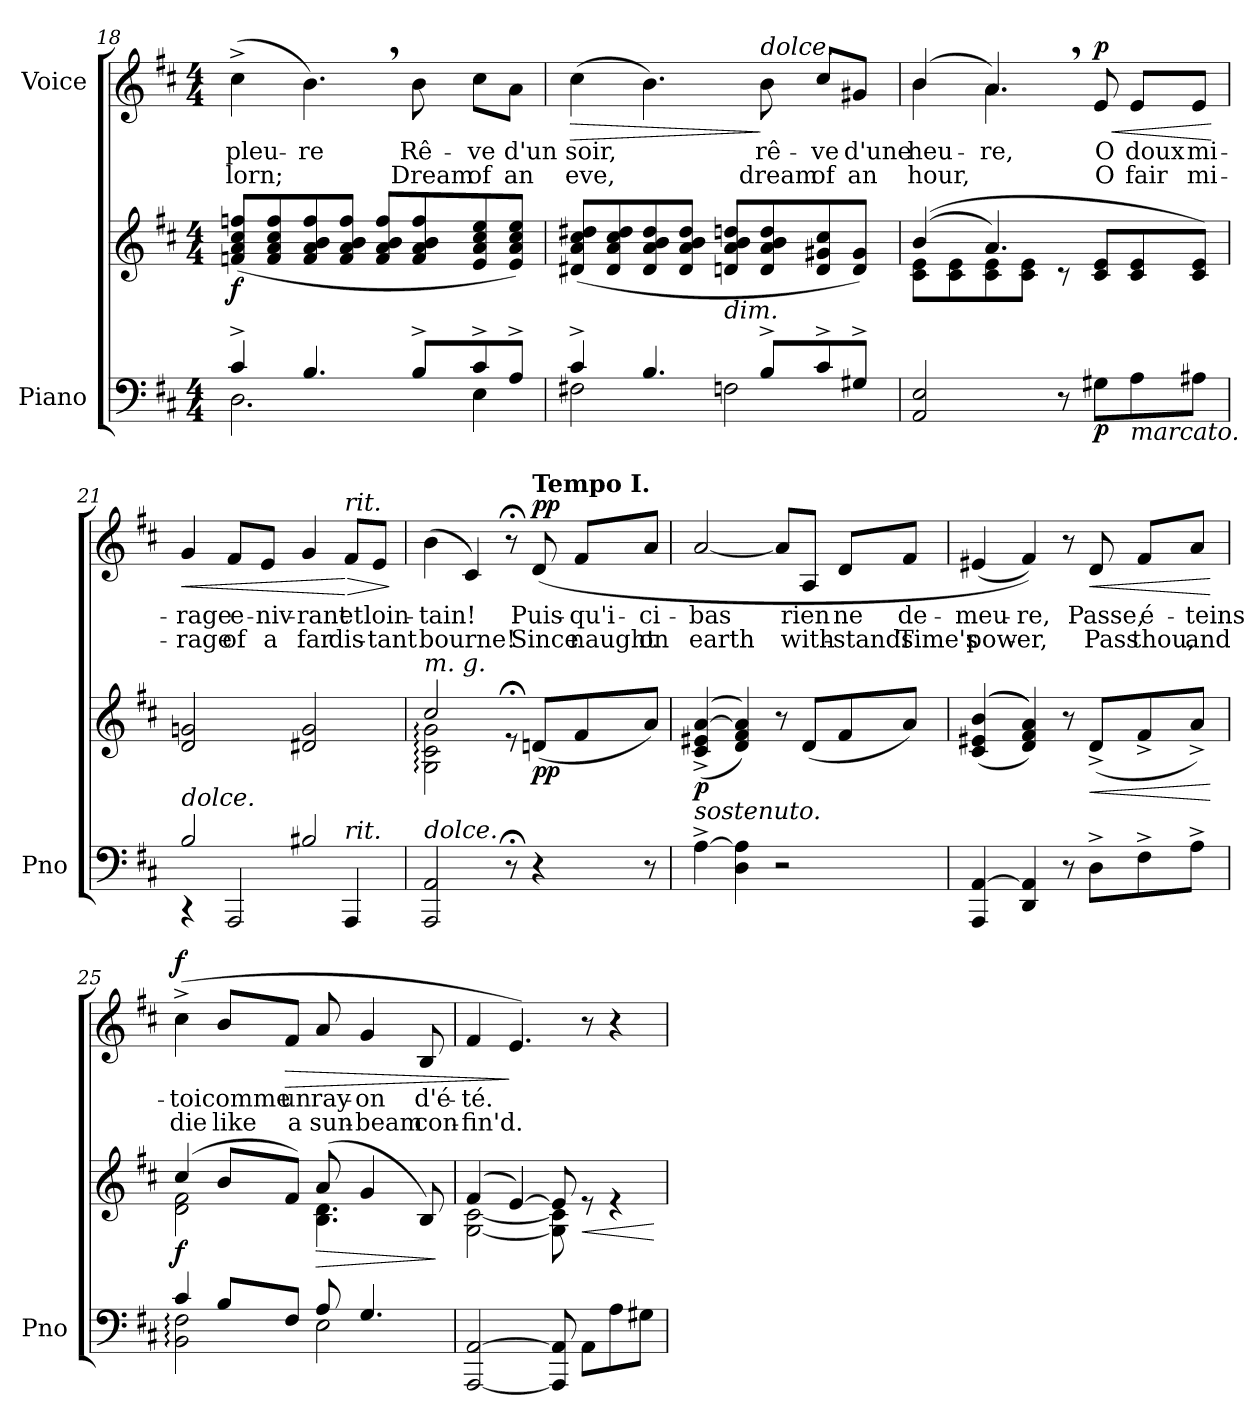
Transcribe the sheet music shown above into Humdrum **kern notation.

**kern	**kern	**dynam	**kern	**text	**text	**dynam
*part2	*part2	*part2	*part1	*part1	*part1	*part1
*staff3	*staff2	*staff2/3	*staff1	*staff1	*staff1	*staff1
*I"Piano	*	*	*I"Voice	*	*	*
*I'Pno	*	*	*	*	*	*
!!LO:PB:g=z
*clefF4	*clefG2	*	*clefG2	*	*	*
*k[f#c#]	*k[f#c#]	*	*k[f#c#]	*	*	*
*M4/4	*M4/4	*	*M4/4	*	*	*
=18	=18	=18	=18	=18	=18	=18
*^	*	*	*	*	*	*
!	!	!	!LO:DY:b	!	!LO:LY:b	!LO:LY:b	!
4c#^/	2.D\	(<8fn/ 8a/ 8cc#/ 8ffn/L	f	(>4cc#^\	pleu-	-lorn;	.
.	.	8f/ 8a/ 8cc#/ 8ff/	.	.	.	.	.
!	!	!	!	!	!LO:LY:b	!	!
4.B/	.	8f/ 8a/ 8b/ 8ff/	.	4.b,\)	-re	.	.
.	.	8f/ 8a/ 8b/ 8ff/J	.	.	.	.	.
.	.	8f/ 8a/ 8b/ 8ff/L	.	.	.	.	.
!	!	!	!	!	!LO:LY:b	!LO:LY:b	!
8B^/L	.	8f/ 8a/ 8b/ 8ff/	.	8b\	Rê-	Dream	.
!	!	!	!	!	!LO:LY:b	!LO:LY:b	!
8c#^/	4E\	8e/ 8a/ 8cc#/ 8ee/	.	8cc#\L	-ve	of	.
!	!	!	!	!	!LO:LY:b	!LO:LY:b	!
8A^/J	.	8e/ 8a/ 8cc#/ 8ee/J)	.	8a\J	d'un	an	.
=19	=19	=19	=19	=19	=19	=19	=19
!	!	!	!	!	!LO:LY:b	!LO:LY:b	!LO:HP:b
4c#^/	2F#X\	(<8d#X/ 8a/ 8cc#/ 8dd#X/L	.	(>4cc#\	soir,	eve,	>
.	.	8d#/ 8a/ 8cc#/ 8dd#/	.	.	.	.	.
4.B/	.	8d#/ 8a/ 8b/ 8dd#/	.	4.b\)	.	.	.
.	.	8d#/ 8a/ 8b/ 8dd#/J	.	.	.	.	.
!	!	!LO:TX:b:i:t=dim.	!	!	!	!	!
.	2Fn\	8dn/ 8a/ 8b/ 8ddn/L	.	.	.	.	.
!	!	!	!	!LO:TX:a:i:t=dolce.	!	!	!
!	!	!	!	!	!LO:LY:b	!LO:LY:b	!
8B^/L	.	8d/ 8a/ 8b/ 8dd/	.	8b\	rê-	dream	]
!	!	!	!	!	!LO:LY:b	!LO:LY:b	!
8c#^/	.	8d/ 8g#X/ 8cc#/	.	8cc#/L	-ve	of	.
!	!	!	!	!	!LO:LY:b	!LO:LY:b	!
8G#X^/J	.	8d/ 8g#/J)	.	8g#X/J	d'une	an	.
*v	*v	*	*	*	*	*	*
=20	=20	=20	=20	=20	=20	=20
*	*^	*	*	*	*	*
!	!	!	!	!	!LO:LY:b	!LO:LY:b	!
*	*	*	*	*^	*	*	*
2AA/ 2E/	(>(>4b/	8c#\ 8e\L	.	(>4b/	4b\	heu-	hour,	.
.	.	8c#\ 8e\	.	.	.	.	.	.
!	!	!	!	!	!	!LO:LY:b	!	!
.	4.a/)	8c#\ 8e\	.	4.a,/)	4.a\	-re,	.	.
.	.	8c#\ 8e\J	.	.	.	.	.	.
8r	.	8r	.	.	.	.	.	.
!	!	!	!LO:DY:b=2	!	!	!LO:LY:b	!LO:LY:b	!LO:HP:b
!	!	!	!	!	!	!	!	!LO:DY:n=1:a
8G#X\L	8ryy	8c#/ 8e/L	p	8e/	4.ryy	O	O	< p
!LO:TX:b:i:t=marcato.	!	!	!	!	!	!	!	!
!	!	!	!	!	!	!LO:LY:b	!LO:LY:b	!
8A\	4rddyy	8c#/ 8e/	.	8e/L	.	doux	fair	.
!	!	!	!	!	!	!LO:LY:b	!LO:LY:b	!
8A#X\J	.	8c#/ 8e/J)	.	8e/J	.	mi-	mi-	.
*	*v	*v	*	*	*	*	*	*
*	*	*	*v	*v	*	*	*
.	.	.	.	.	.	[
!!LO:PB:g=z
=21	=21	=21	=21	=21	=21	=21
*^	*	*	*	*	*	*
!LO:TX:a:i:t=dolce.	!	!	!	!	!	!	!
!	!	!	!	!	!LO:LY:b	!LO:LY:b	!LO:HP:b
2B/	4r	2d/ 2gn/	.	4g/	-rage	-rage	<
!	!	!	!	!	!LO:LY:b	!LO:LY:b	!
.	2AAA/	.	.	8f#/L	e-	of	.
!	!	!	!	!	!LO:LY:b	!LO:LY:b	!
.	.	.	.	8e/J	-niv-	a	.
!	!	!	!	!	!LO:LY:b	!LO:LY:b	!
2B#X/	.	2d#X/ 2g/	.	4g/	-rant	far	.
*	*	*	*	*MM65	*	*	*
!	!	!	!	!LO:TX:a:i:t=rit.	!	!	!
!	!LO:TX:a:i:t=rit.	!	!	!	!	!	!
!	!	!	!	!	!LO:LY:b	!LO:LY:b	!LO:HP:n=1:b
.	4AAA/	.	.	8f#/L	et	dis-	[ >
!	!	!	!	!	!LO:LY:b	!LO:LY:b	!
.	.	.	.	8e/J	loin-	-tant	.
*v	*v	*	*	*	*	*	*
.	.	.	.	.	.	]
=22	=22	=22	=22	=22	=22	=22
*	*	*	*MM63	*	*	*
*	*^	*	*	*	*	*
!	!LO:TX:a:i:t=m. g.	!	!	!	!	!	!
!LO:TX:a:i:t=dolce.	!	!	!	!	!	!	!
!	!	!	!	!	!LO:LY:b	!LO:LY:b	!LO:DY:a
!	!	!	!	!	!	!	!LO:DY:n=1:a
2AAA/ 2AA/	2cc#/	2G\: 2c#\: 2g\:	.	(>4b\	-tain!	bourne!	pp other-dynamics
.	.	.	.	4c#/)	.	.	.
8r;<	8r;<e	2ryy	.	8r;<	.	.	.
!	!	!	!	!LO:TX:a:B:t=Tempo I.	!	!	!
!	!	!	!LO:DY:b	!	!LO:LY:b	!LO:LY:b	!LO:DY:n=2:a
4r	(<8dn/L	.	pp	(>8d/	Puis-	Since	pp
!	!	!	!	!	!LO:LY:b	!LO:LY:b	!
.	8f#/	.	.	8f#/L	-qu'i-	naught	.
!	!	!	!	!	!LO:LY:b	!LO:LY:b	!
8r	8a/J)	.	.	8a/J	-ci-	on	.
*	*v	*v	*	*	*	*	*
=23	=23	=23	=23	=23	=23	=23
!LO:TX:a:i:t=sostenuto.	!	!	!	!	!	!
!	!	!LO:DY:b	!	!LO:LY:b	!LO:LY:b	!
[4A^\	(>(<4c#/^ 4e#X/^ [4a/^	p	[2a/	-bas	earth	.
4D\ 4A\]	4d/ 4f#/ 4a/]))	.	.	.	.	.
2r	8r	.	8a/L]	.	.	.
!	!	!	!	!LO:LY:b	!LO:LY:b	!
.	(<8d/L	.	8A/J	rien	with-	.
!	!	!	!	!LO:LY:b	!LO:LY:b	!
.	8f#/	.	8d/L	ne	-stands	.
!	!	!	!	!LO:LY:b	!LO:LY:b	!
.	8a/J)	.	8f#/J	de-	Time's	.
!!LO:LB:g=z
=24	=24	=24	=24	=24	=24	=24
!	!	!	!	!LO:LY:b	!LO:LY:b	!
4AAA/ [4AA/	(>(<(>4c#/ 4e#X/ 4b/	.	(<4e#X/	-meu-	pow-	.
!	!	!	!	!LO:LY:b	!LO:LY:b	!
4DD/ 4AA/]	4d/ 4f#/ 4a/)))	.	4f#/))	-re,	-er,	.
8r	8r	.	8r	.	.	.
!	!	!LO:HP:b	!	!LO:LY:b	!LO:LY:b	!LO:HP:b
8D^\L	(<8d^/L	<	8d/	Passe,	Pass	<
!	!	!	!	!LO:LY:b	!LO:LY:b	!
8F#^\	8f#^/	.	8f#/L	é-	thou,	.
!	!	!	!	!LO:LY:b	!LO:LY:b	!
8A^\J	8a^/J)	.	8a/J	-teins-	and	.
.	.	[	.	.	.	[
=25	=25	=25	=25	=25	=25	=25
*^	*^	*	*	*	*	*
!	!	!	!	!LO:DY:b	!	!LO:LY:b	!LO:LY:b	!LO:DY:a
4c#/	2BB\: 2F#\:	(>4cc#/	2d\ 2f#\	f	(>4cc#^\	-toi	die	f
!	!	!	!	!	!	!LO:LY:b	!LO:LY:b	!
8B/L	.	8b/L	.	.	8b/L	comme	like	.
!	!	!	!	!	!	!LO:LY:b	!LO:LY:b	!LO:HP:b
8F#/J	.	8f#/J)	.	.	8f#/J	un	a	>
!	!	!	!	!LO:HP:b	!	!LO:LY:b	!LO:LY:b	!
8A/	2E\	(>8a/	4.B\ 4.d\	>	8a/	ray-	sun-	.
!	!	!	!	!	!	!LO:LY:b	!LO:LY:b	!
4.G/	.	4g/	.	.	4g/	-on	-beam	.
!	!	!	!	!	!	!LO:LY:b	!LO:LY:b	!
.	.	8B/)	8ryy	.	8B/	d'é-	con-	.
*v	*v	*	*	*	*	*	*	*
*	*v	*v	*	*	*	*	*
.	.	]	.	.	.	.
=26	=26	=26	=26	=26	=26	=26
*	*^	*	*	*	*	*
!	!	!	!	!	!LO:LY:b	!LO:LY:b	!
[2AAA/ [2AA/	(>4f#/	[2G\ [2c#\	.	4f#/	-té.	-fin'd.	.
.	[4e/)	.	.	4.e/)	.	.	]
8AAA/] 8AA/]	8e/]	8G\] 8c#\]	.	.	.	.	.
!	!	!	!LO:HP:b	!	!	!	!
8AA\L	8re	4.ryy	<	8r	.	.	.
8A\	4re	.	.	4r	.	.	.
8G#X\J	.	.	.	.	.	.	.
*	*v	*v	*	*	*	*	*
.	.	[	.	.	.	.
=	=	=	=	=	=	=
*-	*-	*-	*-	*-	*-	*-
